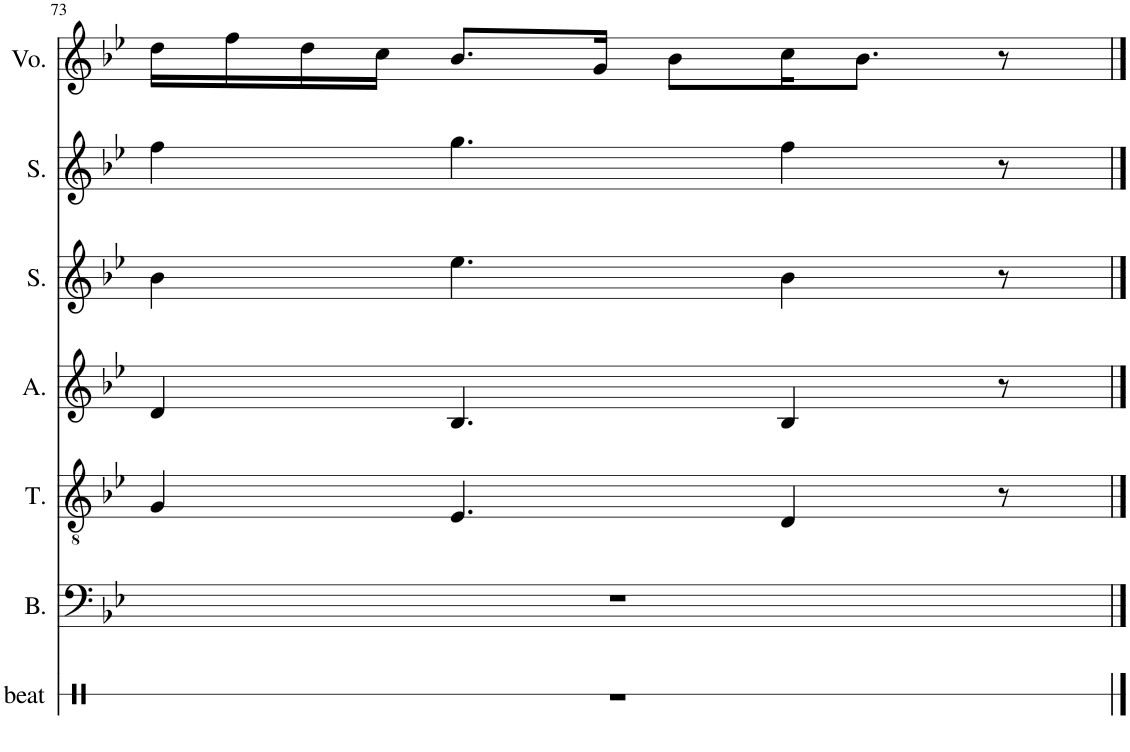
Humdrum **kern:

**kern	**kern	**kern	**kern	**kern	**kern	**kern
*part7	*part6	*part5	*part4	*part3	*part2	*part1
*staff7	*staff6	*staff5	*staff4	*staff3	*staff2	*staff1
*I"beatbox	*I"Bass	*I"Tenor	*I"Alto	*I"Soprano	*I"Soprano	*I"Voice
*I'beat	*I'B.	*I'T.	*I'A.	*I'S.	*I'S.	*I'Vo.
!!LO:PB:g=z
*clefX	*clefF4	*clefGv2	*clefG2	*clefG2	*clefG2	*clefG2
*k[]	*k[b-e-]	*k[b-e-]	*k[b-e-]	*k[b-e-]	*k[b-e-]	*k[b-e-]
*M4/4	*M4/4	*M4/4	*M4/4	*M4/4	*M4/4	*M4/4
=73	=73	=73	=73	=73	=73	=73
1r	1r	4G/	4d/	4b-\	4ff\	16dd\LL
.	.	.	.	.	.	16ff\
.	.	.	.	.	.	16dd\
.	.	.	.	.	.	16cc\JJ
.	.	4.E-/	4.B-/	4.ee-\	4.gg\	8.b-/L
.	.	.	.	.	.	16g/Jk
.	.	.	.	.	.	8b-\L
.	.	4D/	4B-/	4b-\	4ff\	16cc\K
.	.	.	.	.	.	8.b-\J
.	.	8r	8r	8r	8r	8r
==	==	==	==	==	==	==
*-	*-	*-	*-	*-	*-	*-
